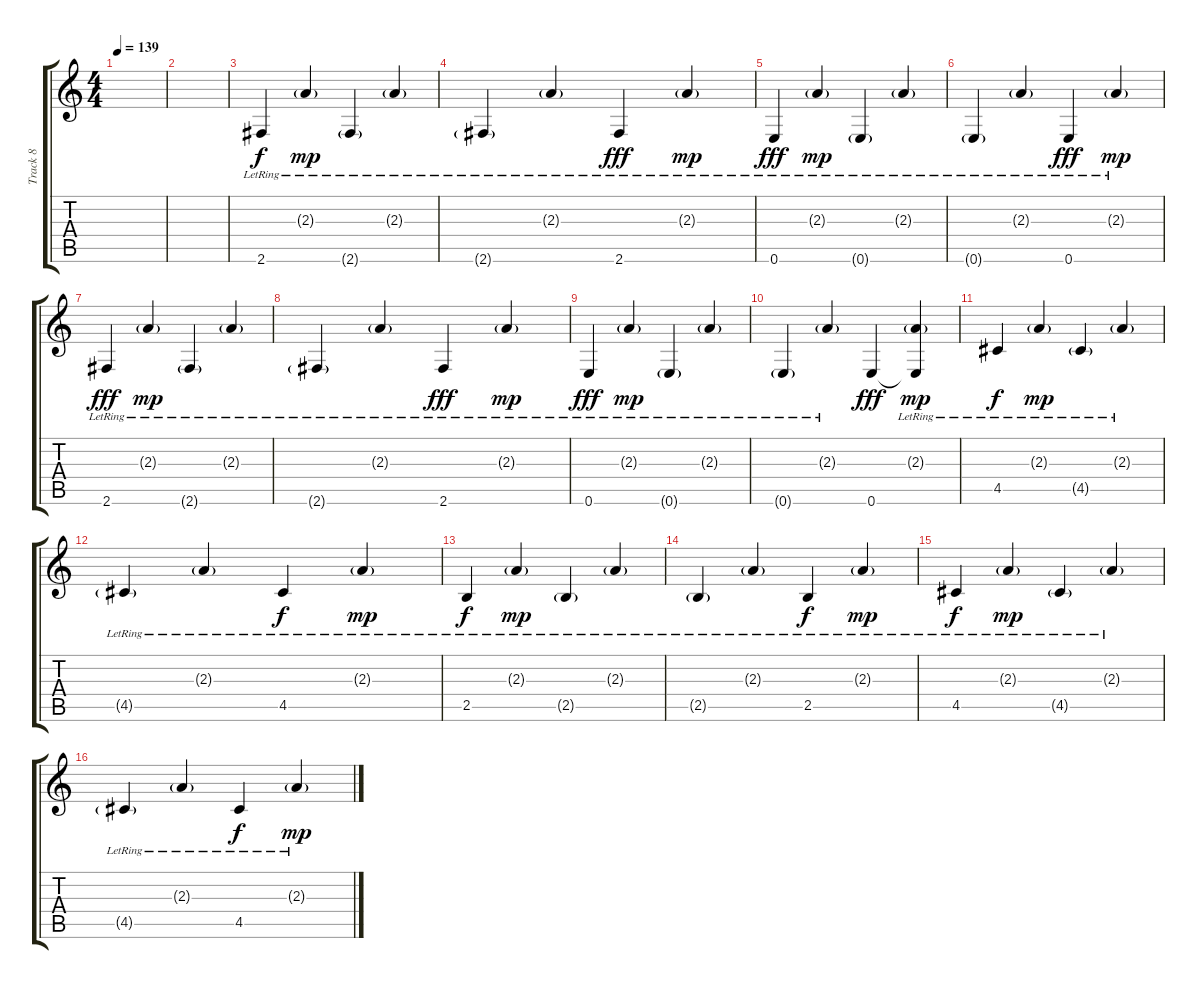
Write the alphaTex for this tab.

\track ("Track 8" "Track 8") {instrument electricguitarjazz}
\staff {score tabs}
\tuning (E4 B3 G3 D3 A2 E2) {hide}
\ts (4 4)
\tempo 139
\clef g2
\ks c
|
|
2.6{lr}.4{instrument electricguitarjazz} 2.3{g lr}.4{dy mp} 2.6{g lr}.4 2.3{g lr}.4 |
2.6{g lr}.4 2.3{g lr}.4 2.6{lr}.4{dy fff} 2.3{g lr}.4{dy mp} |
0.6{lr}.4{dy fff instrument electricguitarjazz} 2.3{g lr}.4{dy mp} 0.6{g lr}.4 2.3{g lr}.4 |
0.6{g lr}.4 2.3{g lr}.4 0.6{lr}.4{dy fff} 2.3{g lr}.4{dy mp} |
2.6{lr}.4{dy fff instrument electricguitarjazz} 2.3{g lr}.4{dy mp} 2.6{g lr}.4 2.3{g lr}.4 |
2.6{g lr}.4 2.3{g lr}.4 2.6{lr}.4{dy fff} 2.3{g lr}.4{dy mp} |
0.6{lr}.4{dy fff instrument electricguitarjazz} 2.3{g lr}.4{dy mp} 0.6{g lr}.4 2.3{g lr}.4 |
0.6{g lr}.4 2.3{g lr}.4 0.6.4{dy fff} (2.3{g lr} 0.6{t}).4{dy mp} |
4.5{lr}.4{dy f instrument electricguitarjazz} 2.3{g lr}.4{dy mp} 4.5{g lr}.4 2.3{g lr}.4 |
4.5{g lr}.4 2.3{g lr}.4 4.5{lr}.4{dy f} 2.3{g lr}.4{dy mp} |
2.5{lr}.4{dy f instrument electricguitarjazz} 2.3{g lr}.4{dy mp} 2.5{g lr}.4 2.3{g lr}.4 |
2.5{g lr}.4 2.3{g lr}.4 2.5{lr}.4{dy f} 2.3{g lr}.4{dy mp} |
4.5{lr}.4{dy f instrument electricguitarjazz} 2.3{g lr}.4{dy mp} 4.5{g lr}.4 2.3{g lr}.4 |
4.5{g lr}.4 2.3{g lr}.4 4.5{lr}.4{dy f} 2.3{g lr}.4{dy mp}
